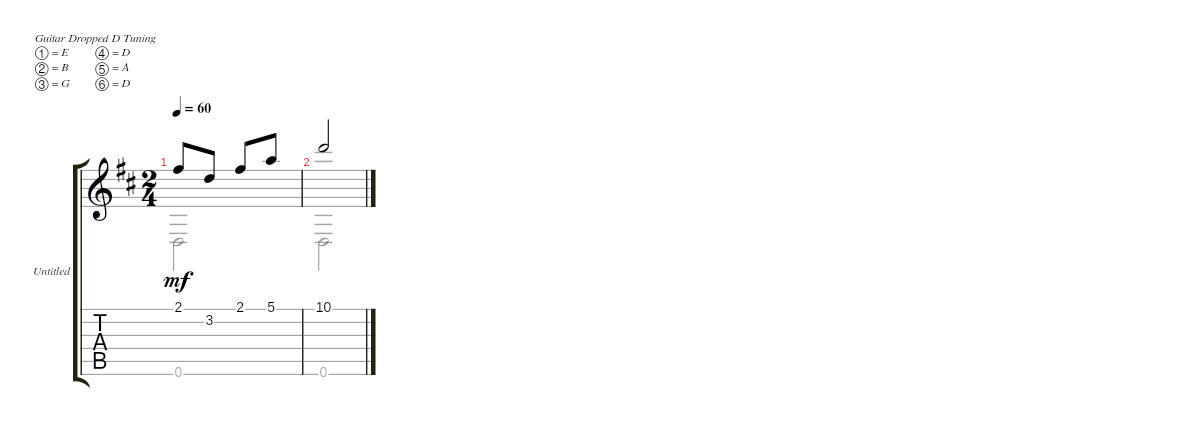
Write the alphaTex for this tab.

\bracketExtendMode groupsimilarinstruments
\firstSystemTrackNameOrientation horizontal
\otherSystemsTrackNameOrientation horizontal
\track ("Untitled" "Untitled") {instrument acousticguitarnylon}
\staff {score tabs}
\tuning (E4 B3 G3 D3 A2 D2)
\voice
\ts (2 4)
\tempo 60
\clef g2
\ks d
2.1.8{dy mf} 3.2.8 2.1.8 5.1.8 |
10.1.2
\voice
\clef g2
\ottava regular
\simile none
\ks d
0.6{t}.2{dy mf} |
0.6.2
